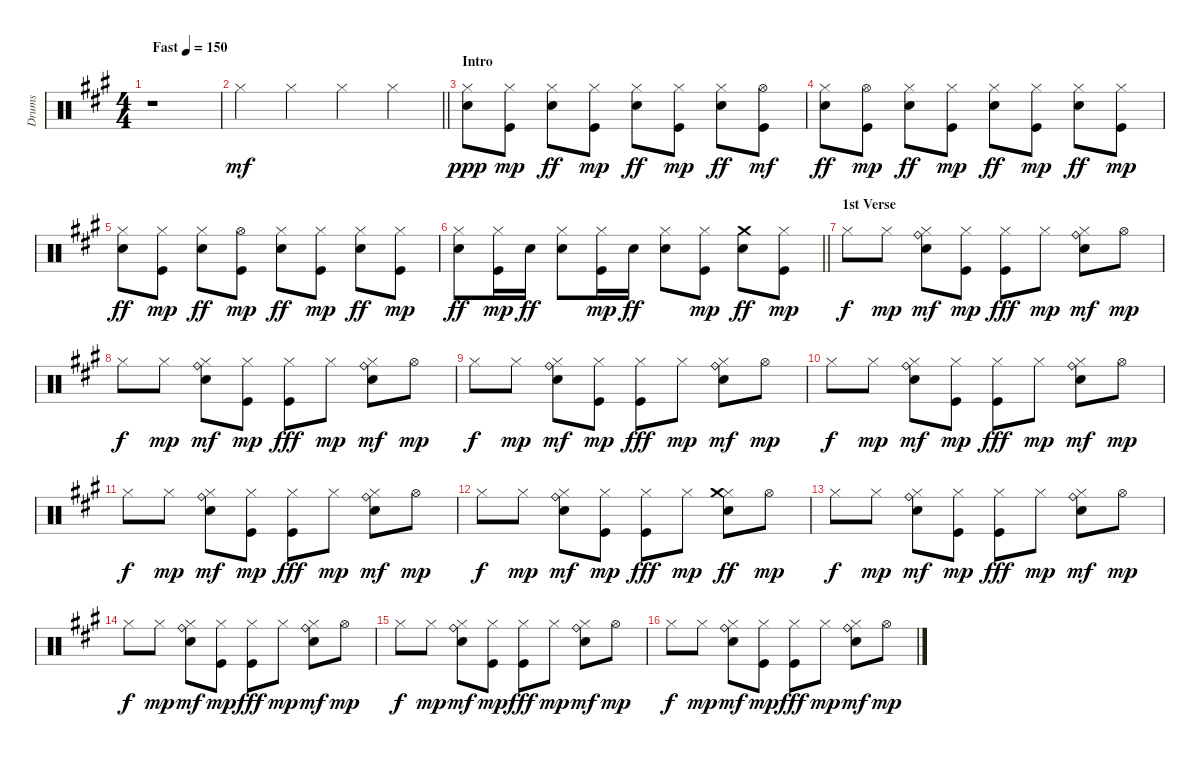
\track ("Drums" "Drums") {instrument percussion}
\staff {score}
\articulation defaults
\ts (4 4)
\tempo (150 "Fast")
\clef neutral
\ks a
r.1{dy mf} |
\barLineRight lightlight "Hi-Hat (closed)".4 "Hi-Hat (closed)".4 "Hi-Hat (closed)".4 "Hi-Hat (closed)".4
|
\section ("" "Intro")
("Electric Snare (hit)" "Hi-Hat (closed)").8{dy ppp} ("Kick (hit)" "Hi-Hat (closed)").8{dy mp} ("Electric Snare (hit)" "Hi-Hat (closed)").8{dy ff} ("Kick (hit)" "Hi-Hat (closed)").8{dy mp} ("Electric Snare (hit)" "Hi-Hat (closed)").8{dy ff} ("Kick (hit)" "Hi-Hat (closed)").8{dy mp} ("Electric Snare (hit)" "Hi-Hat (closed)").8{dy ff} ("Kick (hit)" "Hi-Hat (open)").8{dy mf} |
("Electric Snare (hit)" "Hi-Hat (closed)").8{dy ff} ("Kick (hit)" "Hi-Hat (open)").8{dy mp} ("Electric Snare (hit)" "Hi-Hat (closed)").8{dy ff} ("Kick (hit)" "Hi-Hat (closed)").8{dy mp} ("Electric Snare (hit)" "Hi-Hat (closed)").8{dy ff} ("Kick (hit)" "Hi-Hat (closed)").8{dy mp} ("Electric Snare (hit)" "Hi-Hat (closed)").8{dy ff} ("Kick (hit)" "Hi-Hat (closed)").8{dy mp} |
("Electric Snare (hit)" "Hi-Hat (closed)").8{dy ff} ("Kick (hit)" "Hi-Hat (closed)").8{dy mp} ("Electric Snare (hit)" "Hi-Hat (closed)").8{dy ff} ("Kick (hit)" "Hi-Hat (open)").8{dy mp} ("Electric Snare (hit)" "Hi-Hat (closed)").8{dy ff} ("Kick (hit)" "Hi-Hat (closed)").8{dy mp} ("Electric Snare (hit)" "Hi-Hat (closed)").8{dy ff} ("Kick (hit)" "Hi-Hat (closed)").8{dy mp} |
\barLineRight lightlight
("Electric Snare (hit)" "Hi-Hat (closed)").8{dy ff} ("Kick (hit)" "Hi-Hat (closed)").16{dy mp} "Electric Snare (hit)".16{dy ff} ("Electric Snare (hit)" "Hi-Hat (closed)").8 ("Kick (hit)" "Hi-Hat (closed)").16{dy mp} "Electric Snare (hit)".16{dy ff} ("Electric Snare (hit)" "Hi-Hat (closed)").8 ("Kick (hit)" "Hi-Hat (closed)").8{dy mp} ("Electric Snare (hit)" "Crash medium (hit)").8{dy ff} ("Kick (hit)" "Hi-Hat (closed)").8{dy mp} |
\section ("" "1st Verse")
"Hi-Hat (closed)".8{dy f} "Hi-Hat (closed)".8{dy mp} ("Electric Snare (hit)" "Hi-Hat (closed)" "Ride (bell)").8{dy mf} ("Kick (hit)" "Hi-Hat (closed)").8{dy mp} ("Kick (hit)" "Hi-Hat (closed)").8{dy fff} "Hi-Hat (closed)".8{dy mp} ("Electric Snare (hit)" "Hi-Hat (closed)" "Ride (bell)").8{dy mf} "Hi-Hat (open)".8{dy mp} |
"Hi-Hat (closed)".8{dy f} "Hi-Hat (closed)".8{dy mp} ("Electric Snare (hit)" "Hi-Hat (closed)" "Ride (bell)").8{dy mf} ("Kick (hit)" "Hi-Hat (closed)").8{dy mp} ("Kick (hit)" "Hi-Hat (closed)").8{dy fff} "Hi-Hat (closed)".8{dy mp} ("Electric Snare (hit)" "Hi-Hat (closed)" "Ride (bell)").8{dy mf} "Hi-Hat (open)".8{dy mp} |
"Hi-Hat (closed)".8{dy f} "Hi-Hat (closed)".8{dy mp} ("Electric Snare (hit)" "Hi-Hat (closed)" "Ride (bell)").8{dy mf} ("Kick (hit)" "Hi-Hat (closed)").8{dy mp} ("Kick (hit)" "Hi-Hat (closed)").8{dy fff} "Hi-Hat (closed)".8{dy mp} ("Electric Snare (hit)" "Hi-Hat (closed)" "Ride (bell)").8{dy mf} "Hi-Hat (open)".8{dy mp} |
"Hi-Hat (closed)".8{dy f} "Hi-Hat (closed)".8{dy mp} ("Electric Snare (hit)" "Hi-Hat (closed)" "Ride (bell)").8{dy mf} ("Kick (hit)" "Hi-Hat (closed)").8{dy mp} ("Kick (hit)" "Hi-Hat (closed)").8{dy fff} "Hi-Hat (closed)".8{dy mp} ("Electric Snare (hit)" "Hi-Hat (closed)" "Ride (bell)").8{dy mf} "Hi-Hat (open)".8{dy mp} |
"Hi-Hat (closed)".8{dy f} "Hi-Hat (closed)".8{dy mp} ("Electric Snare (hit)" "Hi-Hat (closed)" "Ride (bell)").8{dy mf} ("Kick (hit)" "Hi-Hat (closed)").8{dy mp} ("Kick (hit)" "Hi-Hat (closed)").8{dy fff} "Hi-Hat (closed)".8{dy mp} ("Electric Snare (hit)" "Hi-Hat (closed)" "Ride (bell)").8{dy mf} "Hi-Hat (open)".8{dy mp} |
"Hi-Hat (closed)".8{dy f} "Hi-Hat (closed)".8{dy mp} ("Electric Snare (hit)" "Hi-Hat (closed)" "Ride (bell)").8{dy mf} ("Kick (hit)" "Hi-Hat (closed)").8{dy mp} ("Kick (hit)" "Hi-Hat (closed)").8{dy fff} "Hi-Hat (closed)".8{dy mp} ("Electric Snare (hit)" "Hi-Hat (closed)" "Crash medium (hit)").8{dy ff} "Hi-Hat (open)".8{dy mp} |
"Hi-Hat (closed)".8{dy f} "Hi-Hat (closed)".8{dy mp} ("Electric Snare (hit)" "Hi-Hat (closed)" "Ride (bell)").8{dy mf} ("Kick (hit)" "Hi-Hat (closed)").8{dy mp} ("Kick (hit)" "Hi-Hat (closed)").8{dy fff} "Hi-Hat (closed)".8{dy mp} ("Electric Snare (hit)" "Hi-Hat (closed)" "Ride (bell)").8{dy mf} "Hi-Hat (open)".8{dy mp} |
"Hi-Hat (closed)".8{dy f} "Hi-Hat (closed)".8{dy mp} ("Electric Snare (hit)" "Hi-Hat (closed)" "Ride (bell)").8{dy mf} ("Kick (hit)" "Hi-Hat (closed)").8{dy mp} ("Kick (hit)" "Hi-Hat (closed)").8{dy fff} "Hi-Hat (closed)".8{dy mp} ("Electric Snare (hit)" "Hi-Hat (closed)" "Ride (bell)").8{dy mf} "Hi-Hat (open)".8{dy mp} |
"Hi-Hat (closed)".8{dy f} "Hi-Hat (closed)".8{dy mp} ("Electric Snare (hit)" "Hi-Hat (closed)" "Ride (bell)").8{dy mf} ("Kick (hit)" "Hi-Hat (closed)").8{dy mp} ("Kick (hit)" "Hi-Hat (closed)").8{dy fff} "Hi-Hat (closed)".8{dy mp} ("Electric Snare (hit)" "Hi-Hat (closed)" "Ride (bell)").8{dy mf} "Hi-Hat (open)".8{dy mp} |
"Hi-Hat (closed)".8{dy f} "Hi-Hat (closed)".8{dy mp} ("Electric Snare (hit)" "Hi-Hat (closed)" "Ride (bell)").8{dy mf} ("Kick (hit)" "Hi-Hat (closed)").8{dy mp} ("Kick (hit)" "Hi-Hat (closed)").8{dy fff} "Hi-Hat (closed)".8{dy mp} ("Electric Snare (hit)" "Hi-Hat (closed)" "Ride (bell)").8{dy mf} "Hi-Hat (open)".8{dy mp}
